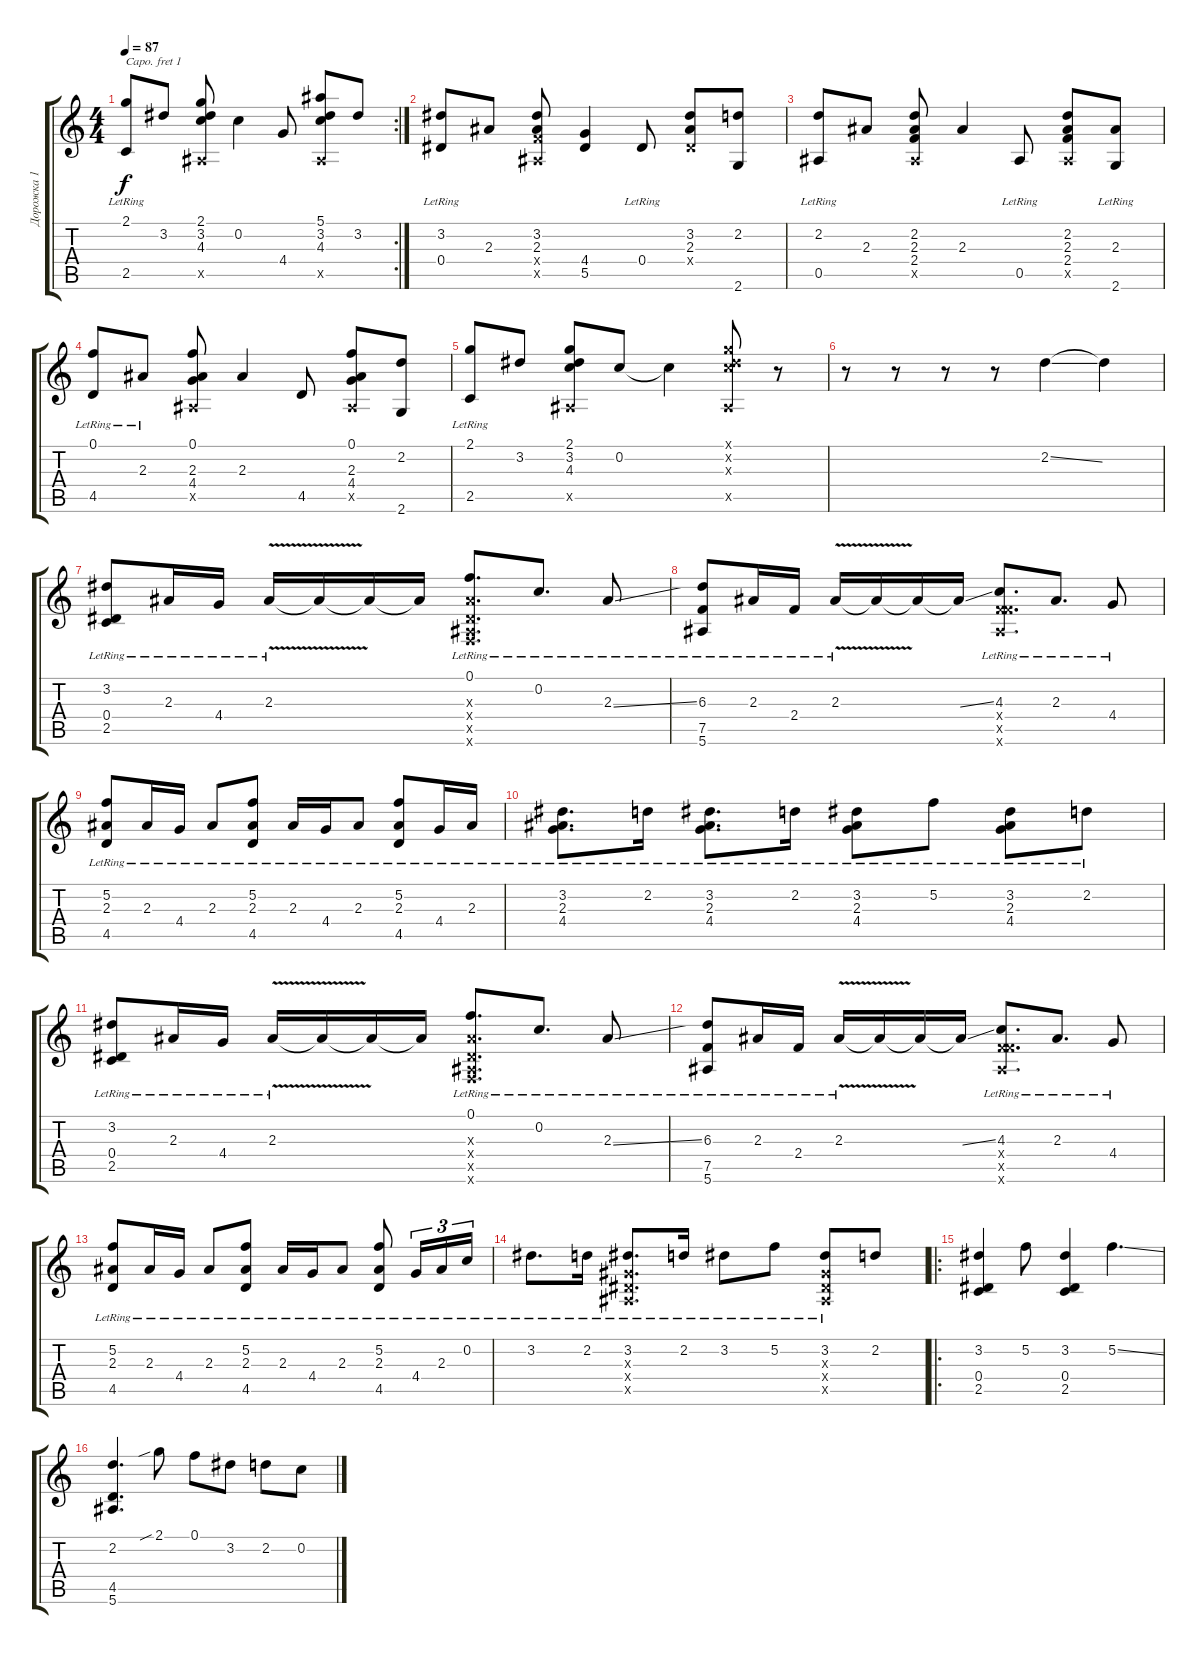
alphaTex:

\track ("Дорожка 1" "Дорожка 1") {instrument acousticguitarsteel}
\staff {score tabs}
\capo 1
\tuning (E4 B3 G3 D3 A2 E2) {hide}
\rc 2
\ts (4 4)
\tempo 87
\clef g2
\ks c
(2.1{lr} 2.5{lr}).8{dy f} 3.2.8 (2.1 3.2 4.3 0.5{x}).8 0.2.4 4.4.8 (5.1 3.2 4.3 0.5{x}).8 3.2.8 |
(3.2{lr} 0.4{lr}).8 2.3.8 (3.2 2.3 2.4{x} 0.5{x}).8 (4.4 5.5).4 0.4{lr}.8 (3.2 2.3 0.4{x}).8 (2.2 2.6).8 |
(2.2{lr} 0.5{lr}).8 2.3.8 (2.2 2.3 2.4 0.5{x}).8 2.3.4 0.5{lr}.8 (2.2 2.3 2.4 0.5{x}).8 (2.3 2.6{lr}).8 |
(0.1{lr} 4.5{lr}).8 2.3{lr}.8 (0.1 2.3 4.4 0.5{x}).8 2.3.4 4.5.8 (0.1 2.3 4.4 0.5{x}).8 (2.2 2.6).8 |
(2.1{lr} 2.5{lr}).8 3.2.8 (2.1 3.2 4.3 0.5{x}).8 0.2.8 0.2{t}.4 (2.1{x} 3.2{x} 4.3{x} 0.5{x}).8 r.8 |
r.8 r.8 r.8 r.8 2.2{ss}.4 2.2{t}.4 |
(3.2{lr} 0.4{lr} 2.5{lr}).8 2.3{lr}.16 4.4{lr}.16 2.3{v lr}.16 2.3{t}.16 2.3{t}.16 2.3{t}.16 (0.1{lr} 2.3{x} 0.4{x} 0.5{x} 0.6{x}).8{d} 0.2{lr}.8{d} 2.3{ss lr}.8 |
(6.3{lr} 7.5{lr} 5.6{lr}).8 2.3{lr}.16 2.4{lr}.16 2.3{v lr}.16 2.3{t}.16 2.3{t}.16 2.3{ss t}.16 (4.3{lr} 2.4{x} 7.5{x} 5.6{x}).8{d} 2.3{lr}.8{d} 4.4{lr}.8 |
(5.2{lr} 2.3{lr} 4.5{lr}).8 2.3{lr}.16 4.4{lr}.16 2.3{lr}.8 (5.2{lr} 2.3{lr} 4.5{lr}).8 2.3{lr}.16 4.4{lr}.16 2.3{lr}.8 (5.2{lr} 2.3{lr} 4.5{lr}).8 4.4{lr}.16 2.3{lr}.16 |
(3.2{lr} 2.3{lr} 4.4{lr}).8{d} 2.2{lr}.16 (3.2{lr} 2.3{lr} 4.4{lr}).8{d} 2.2{lr}.16 (3.2{lr} 2.3{lr} 4.4{lr}).8 5.2{lr}.8 (3.2{lr} 2.3{lr} 4.4{lr}).8 2.2{lr}.8 |
(3.2{lr} 0.4{lr} 2.5{lr}).8 2.3{lr}.16 4.4{lr}.16 2.3{v lr}.16 2.3{t}.16 2.3{t}.16 2.3{t}.16 (0.1{lr} 2.3{x} 0.4{x} 0.5{x} 0.6{x}).8{d} 0.2{lr}.8{d} 2.3{ss lr}.8 |
(6.3{lr} 7.5{lr} 5.6{lr}).8 2.3{lr}.16 2.4{lr}.16 2.3{v lr}.16 2.3{t}.16 2.3{t}.16 2.3{ss t}.16 (4.3{lr} 2.4{x} 7.5{x} 5.6{x}).8{d} 2.3{lr}.8{d} 4.4{lr}.8 |
(5.2{lr} 2.3{lr} 4.5{lr}).8 2.3{lr}.16 4.4{lr}.16 2.3{lr}.8 (5.2{lr} 2.3{lr} 4.5{lr}).8 2.3{lr}.16 4.4{lr}.16 2.3{lr}.8 (5.2{lr} 2.3{lr} 4.5{lr}).8 4.4{lr}.16{tu (3 2)} 2.3{lr}.16{tu (3 2)} 0.2{lr}.16{tu (3 2)} |
3.2{lr}.8{d} 2.2{lr}.16 (3.2{lr} 0.3{x} 0.4{x} 0.5{x}).8{d} 2.2{lr}.16 3.2{lr}.8 5.2{lr}.8 (3.2{lr} 0.3{x} 0.4{x} 0.5{x}).8 2.2.8 |
\ro
(3.2 0.4 2.5).4 5.2.8 (3.2 0.4 2.5).4 5.2{ss}.4{d} |
(2.2 4.5 5.6).4{d} 2.1{sib}.8 0.1.8 3.2.8 2.2.8 0.2.8
